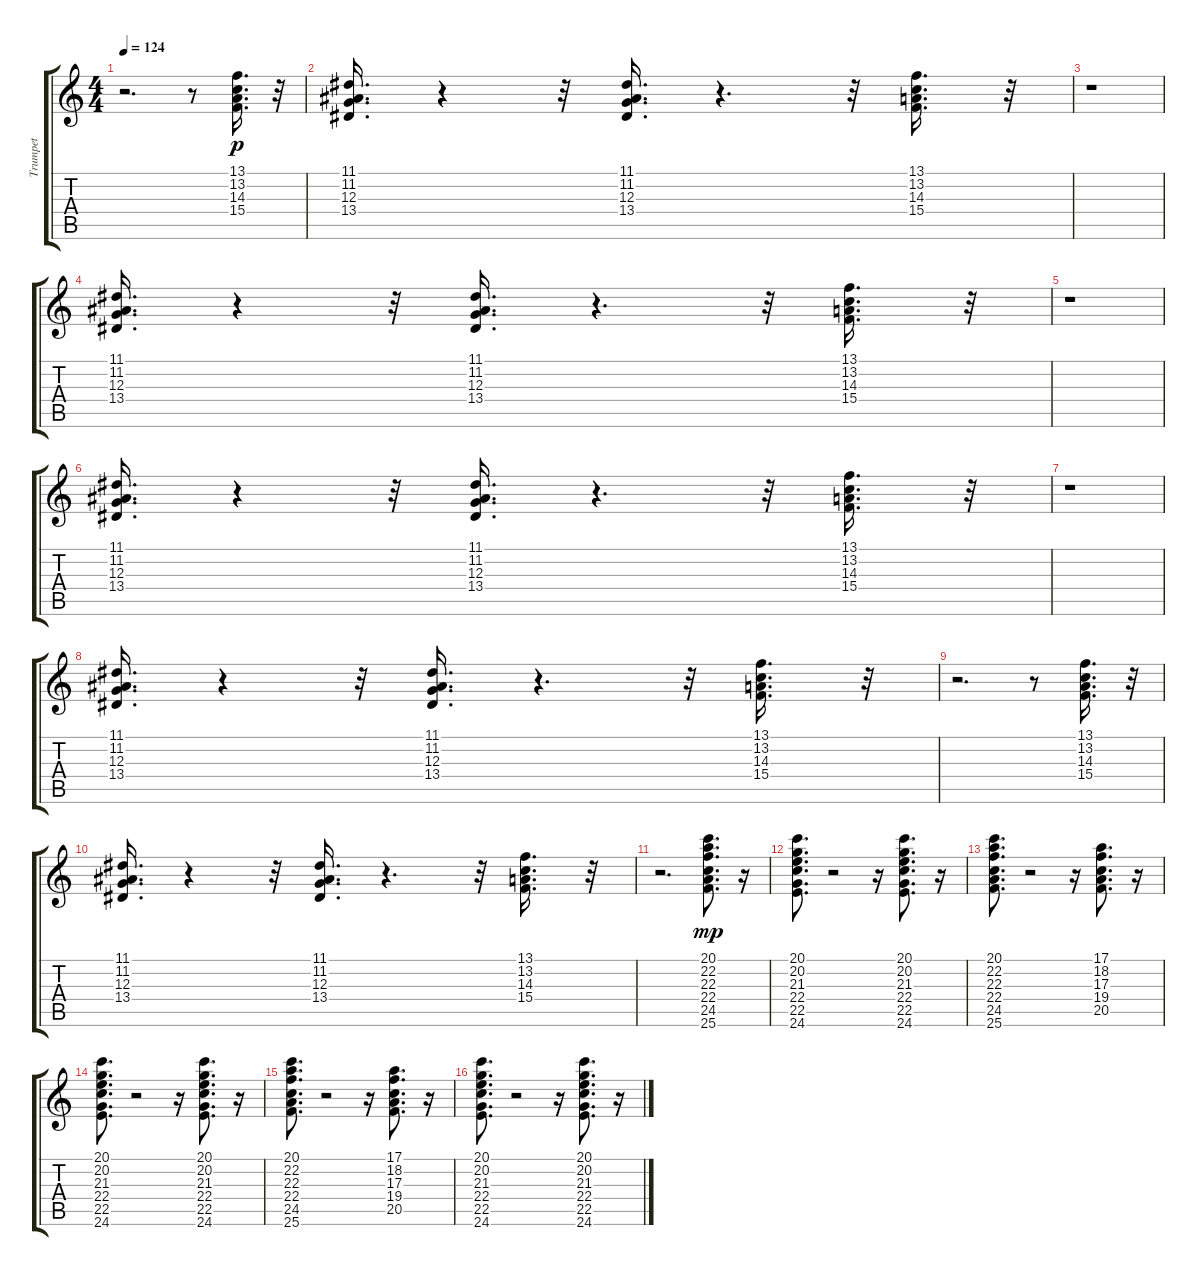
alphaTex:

\track ("Trumpet" "Trumpet") {instrument trumpet}
\staff {score tabs}
\tuning (E4 B3 G3 D3 A2 E2) {hide}
\ts (4 4)
\tempo 124
\clef g2
\ks c
r.2{d dy p} r.8 (13.1 13.2 14.3 15.4).16{d} r.32 |
(11.1 11.2 12.3 13.4).16{d} r.4 r.32 (11.1 11.2 12.3 13.4).16{d} r.4{d} r.32 (13.1 13.2 14.3 15.4).16{d} r.32 |
r.1 |
(11.1 11.2 12.3 13.4).16{d} r.4 r.32 (11.1 11.2 12.3 13.4).16{d} r.4{d} r.32 (13.1 13.2 14.3 15.4).16{d} r.32 |
r.1 |
(11.1 11.2 12.3 13.4).16{d} r.4 r.32 (11.1 11.2 12.3 13.4).16{d} r.4{d} r.32 (13.1 13.2 14.3 15.4).16{d} r.32 |
r.1 |
(11.1 11.2 12.3 13.4).16{d} r.4 r.32 (11.1 11.2 12.3 13.4).16{d} r.4{d} r.32 (13.1 13.2 14.3 15.4).16{d} r.32 |
r.2{d} r.8 (13.1 13.2 14.3 15.4).16{d} r.32 |
(11.1 11.2 12.3 13.4).16{d} r.4 r.32 (11.1 11.2 12.3 13.4).16{d} r.4{d} r.32 (13.1 13.2 14.3 15.4).16{d} r.32 |
r.2{d} (20.1 22.2 22.3 22.4 24.5 25.6).8{d dy mp} r.16 |
(20.1 20.2 21.3 22.4 22.5 24.6).8{d} r.2 r.16 (20.1 20.2 21.3 22.4 22.5 24.6).8{d} r.16 |
(20.1 22.2 22.3 22.4 24.5 25.6).8{d} r.2 r.16 (17.1 18.2 17.3 19.4 20.5).8{d} r.16 |
(20.1 20.2 21.3 22.4 22.5 24.6).8{d} r.2 r.16 (20.1 20.2 21.3 22.4 22.5 24.6).8{d} r.16 |
(20.1 22.2 22.3 22.4 24.5 25.6).8{d} r.2 r.16 (17.1 18.2 17.3 19.4 20.5).8{d} r.16 |
(20.1 20.2 21.3 22.4 22.5 24.6).8{d} r.2 r.16 (20.1 20.2 21.3 22.4 22.5 24.6).8{d} r.16
